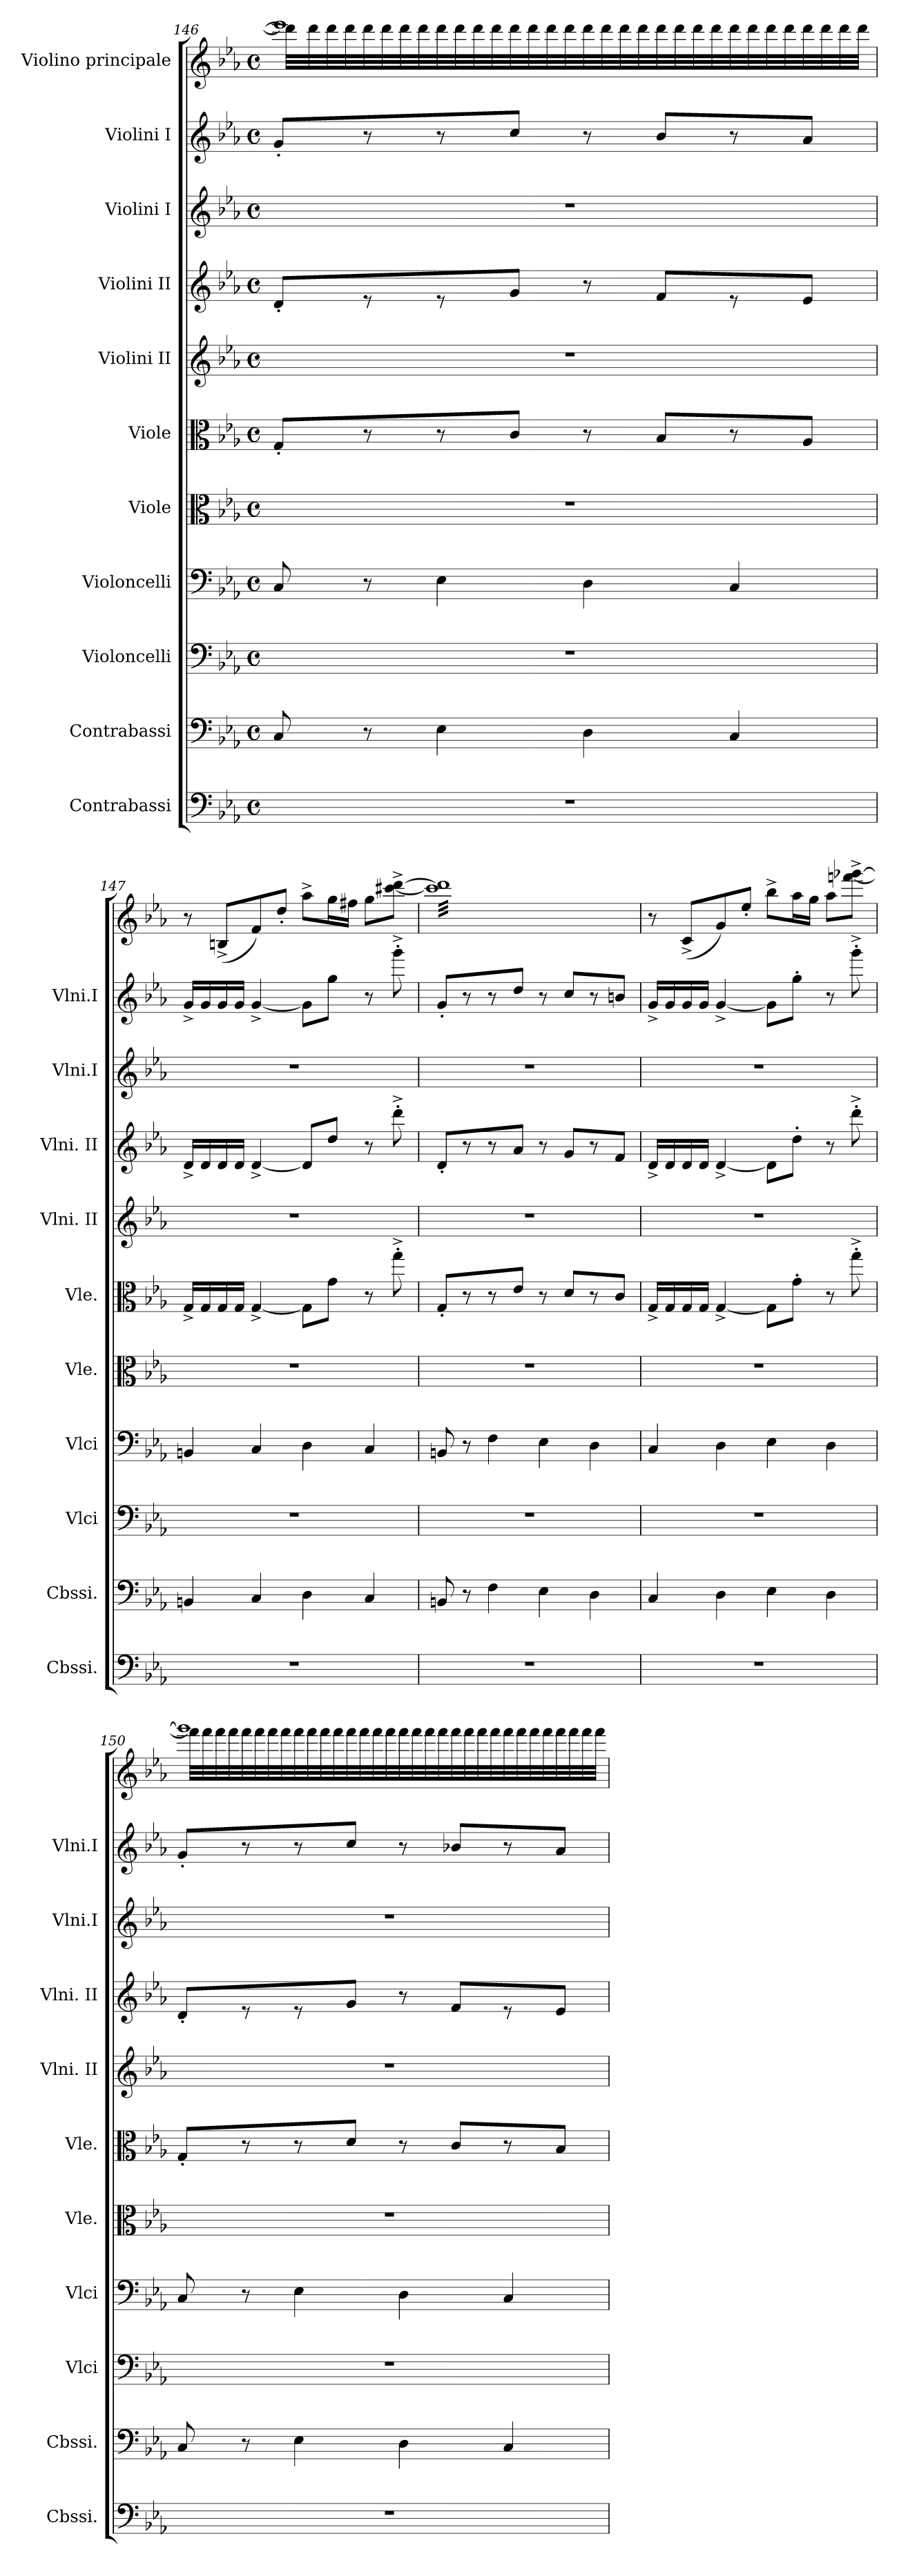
**kern	**kern	**kern	**kern	**kern	**kern	**kern	**kern	**kern	**kern	**kern
*part11	*part10	*part9	*part8	*part7	*part6	*part5	*part4	*part3	*part2	*part1
*staff11	*staff10	*staff9	*staff8	*staff7	*staff6	*staff5	*staff4	*staff3	*staff2	*staff1
*I"Contrabassi	*I"Contrabassi	*I"Violoncelli	*I"Violoncelli	*I"Viole	*I"Viole	*I"Violini II	*I"Violini II	*I"Violini I	*I"Violini I	*I"Violino principale
*I'Cbssi.	*I'Cbssi.	*I'Vlci	*I'Vlci	*I'Vle.	*I'Vle.	*I'Vlni. II	*I'Vlni. II	*I'Vlni.I	*I'Vlni.I	*
*clefF4	*clefF4	*clefF4	*clefF4	*clefC3	*clefC3	*clefG2	*clefG2	*clefG2	*clefG2	*clefG2
*ITrd7c12	*ITrd7c12	*	*	*	*	*	*	*	*	*
*k[b-e-a-]	*k[b-e-a-]	*k[b-e-a-]	*k[b-e-a-]	*k[b-e-a-]	*k[b-e-a-]	*k[b-e-a-]	*k[b-e-a-]	*k[b-e-a-]	*k[b-e-a-]	*k[b-e-a-]
*M4/4	*M4/4	*M4/4	*M4/4	*M4/4	*M4/4	*M4/4	*M4/4	*M4/4	*M4/4	*M4/4
*met(c)	*met(c)	*met(c)	*met(c)	*met(c)	*met(c)	*met(c)	*met(c)	*met(c)	*met(c)	*met(c)
=146	=146	=146	=146	=146	=146	=146	=146	=146	=146	=146
*	*	*	*	*	*	*	*	*	*	*^
*	*	*	*	*	*	*	*	*	*	*tremolo	*
1r	8CC/	1r	8C/	1r	8G'/L	1r	8d'/L	1r	8g'/L	1eee-]	32ddd]LLL
.	.	.	.	.	.	.	.	.	.	.	32ddd
.	.	.	.	.	.	.	.	.	.	.	32ddd
.	.	.	.	.	.	.	.	.	.	.	32ddd
.	8r	.	8r	.	8r	.	8r	.	8r	.	32ddd
.	.	.	.	.	.	.	.	.	.	.	32ddd
.	.	.	.	.	.	.	.	.	.	.	32ddd
.	.	.	.	.	.	.	.	.	.	.	32ddd
.	4EE-\	.	4E-\	.	8r	.	8r	.	8r	.	32ddd
.	.	.	.	.	.	.	.	.	.	.	32ddd
.	.	.	.	.	.	.	.	.	.	.	32ddd
.	.	.	.	.	.	.	.	.	.	.	32ddd
.	.	.	.	.	8c/J	.	8g/J	.	8cc/J	.	32ddd
.	.	.	.	.	.	.	.	.	.	.	32ddd
.	.	.	.	.	.	.	.	.	.	.	32ddd
.	.	.	.	.	.	.	.	.	.	.	32ddd
.	4DD\	.	4D\	.	8r	.	8r	.	8r	.	32ddd
.	.	.	.	.	.	.	.	.	.	.	32ddd
.	.	.	.	.	.	.	.	.	.	.	32ddd
.	.	.	.	.	.	.	.	.	.	.	32ddd
.	.	.	.	.	8B-/L	.	8f/L	.	8b-/L	.	32ddd
.	.	.	.	.	.	.	.	.	.	.	32ddd
.	.	.	.	.	.	.	.	.	.	.	32ddd
.	.	.	.	.	.	.	.	.	.	.	32ddd
.	4CC/	.	4C/	.	8r	.	8r	.	8r	.	32ddd
.	.	.	.	.	.	.	.	.	.	.	32ddd
.	.	.	.	.	.	.	.	.	.	.	32ddd
.	.	.	.	.	.	.	.	.	.	.	32ddd
.	.	.	.	.	8A-/J	.	8e-/J	.	8a-/J	.	32ddd
.	.	.	.	.	.	.	.	.	.	.	32ddd
.	.	.	.	.	.	.	.	.	.	.	32ddd
.	.	.	.	.	.	.	.	.	.	.	32dddJJJ
*	*	*	*	*	*	*	*	*	*	*Xtremolo	*
*	*	*	*	*	*	*	*	*	*	*v	*v
=147	=147	=147	=147	=147	=147	=147	=147	=147	=147	=147
1r	4BBBn/	1r	4BBn/	1r	16G^/LL	1r	16d^/LL	1r	16g^/LL	8r
.	.	.	.	.	16G/	.	16d/	.	16g/	.
.	.	.	.	.	16G/	.	16d/	.	16g/	(<8Bn^/L
.	.	.	.	.	16G/JJ	.	16d/JJ	.	16g/JJ	.
.	4CC/	.	4C/	.	[4G^/	.	[4d^/	.	[4g^/	8f/)
.	.	.	.	.	.	.	.	.	.	8dd'/J
.	4DD\	.	4D\	.	8G\L]	.	8d/L]	.	8g\L]	8aa-^\L
.	.	.	.	.	8g\J	.	8dd/J	.	8gg\J	16gg\L
.	.	.	.	.	.	.	.	.	.	16ff#X\JJ
.	4CC/	.	4C/	.	8r	.	8r	.	8r	8gg\L
.	.	.	.	.	8gg'^\	.	8ddd'^\	.	8ggg'^\	[8ccc#X\^ [8ddd\^J
!!LO:LB:g=z
=148	=148	=148	=148	=148	=148	=148	=148	=148	=148	=148
*	*	*	*	*	*	*	*	*	*	*tremolo
1r	8BBBn/	1r	8BBn/	1r	8G'/L	1r	8d'/L	1r	8g'/L	32ccc#] 32ddd]LLL
.	.	.	.	.	.	.	.	.	.	32ccc# 32ddd
.	.	.	.	.	.	.	.	.	.	32ccc# 32ddd
.	.	.	.	.	.	.	.	.	.	32ccc# 32ddd
.	8r	.	8r	.	8r	.	8r	.	8r	32ccc# 32ddd
.	.	.	.	.	.	.	.	.	.	32ccc# 32ddd
.	.	.	.	.	.	.	.	.	.	32ccc# 32ddd
.	.	.	.	.	.	.	.	.	.	32ccc# 32ddd
.	4FF\	.	4F\	.	8r	.	8r	.	8r	32ccc# 32ddd
.	.	.	.	.	.	.	.	.	.	32ccc# 32ddd
.	.	.	.	.	.	.	.	.	.	32ccc# 32ddd
.	.	.	.	.	.	.	.	.	.	32ccc# 32ddd
.	.	.	.	.	8e-/J	.	8a-/J	.	8dd/J	32ccc# 32ddd
.	.	.	.	.	.	.	.	.	.	32ccc# 32ddd
.	.	.	.	.	.	.	.	.	.	32ccc# 32ddd
.	.	.	.	.	.	.	.	.	.	32ccc# 32ddd
.	4EE-\	.	4E-\	.	8r	.	8r	.	8r	32ccc# 32ddd
.	.	.	.	.	.	.	.	.	.	32ccc# 32ddd
.	.	.	.	.	.	.	.	.	.	32ccc# 32ddd
.	.	.	.	.	.	.	.	.	.	32ccc# 32ddd
.	.	.	.	.	8d/L	.	8g/L	.	8cc/L	32ccc# 32ddd
.	.	.	.	.	.	.	.	.	.	32ccc# 32ddd
.	.	.	.	.	.	.	.	.	.	32ccc# 32ddd
.	.	.	.	.	.	.	.	.	.	32ccc# 32ddd
.	4DD\	.	4D\	.	8r	.	8r	.	8r	32ccc# 32ddd
.	.	.	.	.	.	.	.	.	.	32ccc# 32ddd
.	.	.	.	.	.	.	.	.	.	32ccc# 32ddd
.	.	.	.	.	.	.	.	.	.	32ccc# 32ddd
.	.	.	.	.	8c/J	.	8f/J	.	8bn/J	32ccc# 32ddd
.	.	.	.	.	.	.	.	.	.	32ccc# 32ddd
.	.	.	.	.	.	.	.	.	.	32ccc# 32ddd
.	.	.	.	.	.	.	.	.	.	32ccc# 32dddJJJ
*	*	*	*	*	*	*	*	*	*	*Xtremolo
=149	=149	=149	=149	=149	=149	=149	=149	=149	=149	=149
1r	4CC/	1r	4C/	1r	16G^/LL	1r	16d^/LL	1r	16g^/LL	8r
.	.	.	.	.	16G/	.	16d/	.	16g/	.
.	.	.	.	.	16G/	.	16d/	.	16g/	(<8c^/L
.	.	.	.	.	16G/JJ	.	16d/JJ	.	16g/JJ	.
.	4DD\	.	4D\	.	[4G^/	.	[4d^/	.	[4g^/	8g/)
.	.	.	.	.	.	.	.	.	.	8ee-'/J
.	4EE-\	.	4E-\	.	8G\L]	.	8d\L]	.	8g\L]	8bb-^\L
.	.	.	.	.	8g'\J	.	8dd'\J	.	8gg'\J	16aa-\L
.	.	.	.	.	.	.	.	.	.	16gg\JJ
.	4DD\	.	4D\	.	8r	.	8r	.	8r	8aa-\L
.	.	.	.	.	8gg'^\	.	8ddd'^\	.	8ggg'^\	[8fffn\^ [8ggg-X\^J
=150	=150	=150	=150	=150	=150	=150	=150	=150	=150	=150
*	*	*	*	*	*	*	*	*	*	*^
*	*	*	*	*	*	*	*	*	*	*tremolo	*
1r	8CC/	1r	8C/	1r	8G'/L	1r	8d'/L	1r	8g'/L	1ggg-]	32fff]LLL
.	.	.	.	.	.	.	.	.	.	.	32fff
.	.	.	.	.	.	.	.	.	.	.	32fff
.	.	.	.	.	.	.	.	.	.	.	32fff
.	8r	.	8r	.	8r	.	8r	.	8r	.	32fff
.	.	.	.	.	.	.	.	.	.	.	32fff
.	.	.	.	.	.	.	.	.	.	.	32fff
.	.	.	.	.	.	.	.	.	.	.	32fff
.	4EE-\	.	4E-\	.	8r	.	8r	.	8r	.	32fff
.	.	.	.	.	.	.	.	.	.	.	32fff
.	.	.	.	.	.	.	.	.	.	.	32fff
.	.	.	.	.	.	.	.	.	.	.	32fff
.	.	.	.	.	8d/J	.	8g/J	.	8cc/J	.	32fff
.	.	.	.	.	.	.	.	.	.	.	32fff
.	.	.	.	.	.	.	.	.	.	.	32fff
.	.	.	.	.	.	.	.	.	.	.	32fff
.	4DD\	.	4D\	.	8r	.	8r	.	8r	.	32fff
.	.	.	.	.	.	.	.	.	.	.	32fff
.	.	.	.	.	.	.	.	.	.	.	32fff
.	.	.	.	.	.	.	.	.	.	.	32fff
.	.	.	.	.	8c/L	.	8f/L	.	8b-X/L	.	32fff
.	.	.	.	.	.	.	.	.	.	.	32fff
.	.	.	.	.	.	.	.	.	.	.	32fff
.	.	.	.	.	.	.	.	.	.	.	32fff
.	4CC/	.	4C/	.	8r	.	8r	.	8r	.	32fff
.	.	.	.	.	.	.	.	.	.	.	32fff
.	.	.	.	.	.	.	.	.	.	.	32fff
.	.	.	.	.	.	.	.	.	.	.	32fff
.	.	.	.	.	8B-/J	.	8e-/J	.	8a-/J	.	32fff
.	.	.	.	.	.	.	.	.	.	.	32fff
.	.	.	.	.	.	.	.	.	.	.	32fff
.	.	.	.	.	.	.	.	.	.	.	32fffJJJ
*	*	*	*	*	*	*	*	*	*	*Xtremolo	*
*	*	*	*	*	*	*	*	*	*	*v	*v
=	=	=	=	=	=	=	=	=	=	=
*-	*-	*-	*-	*-	*-	*-	*-	*-	*-	*-
